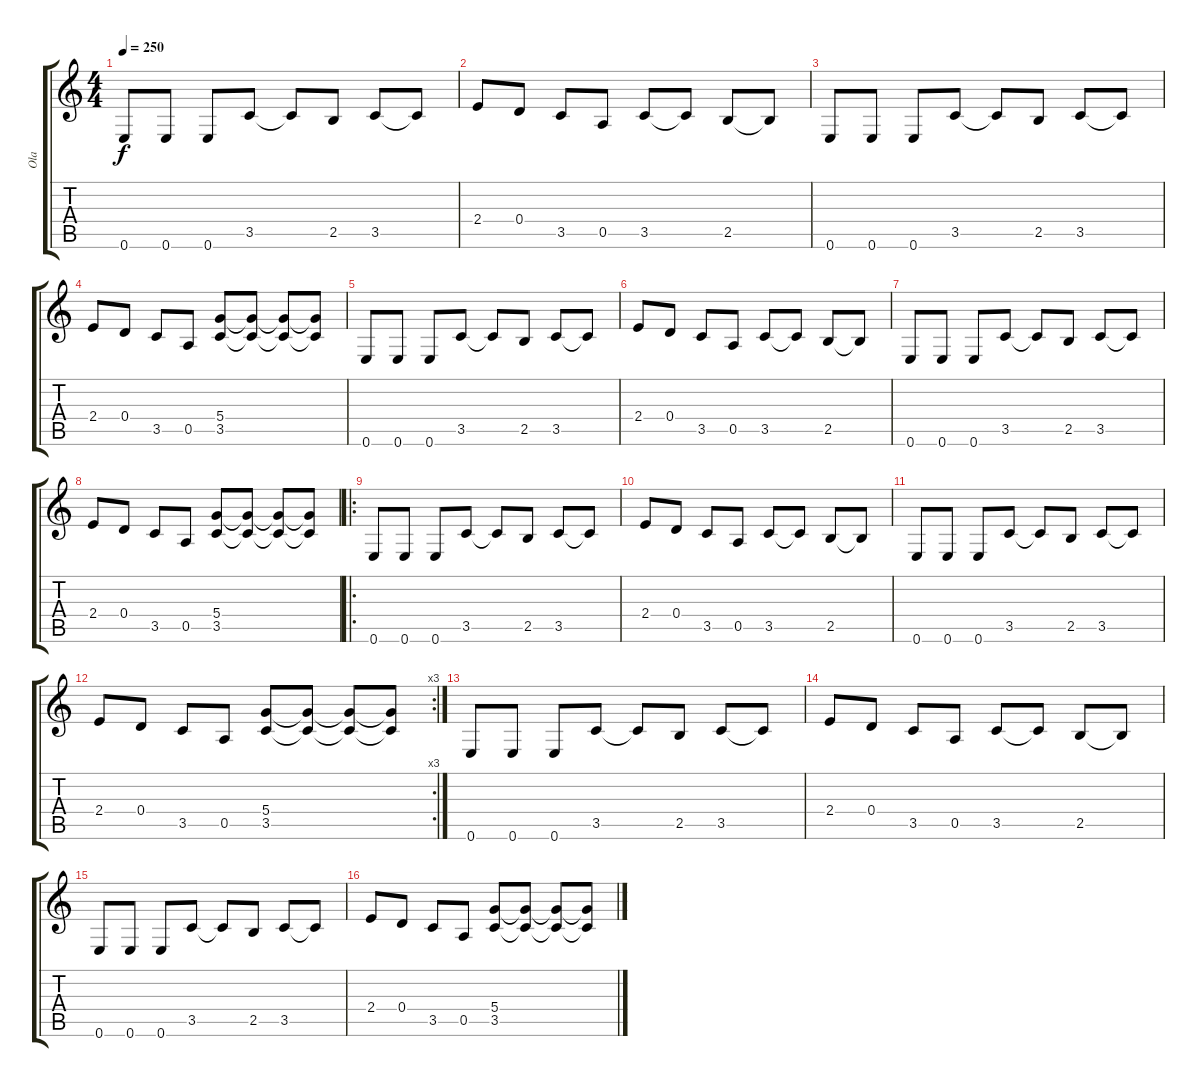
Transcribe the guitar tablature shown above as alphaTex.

\track ("Ola" "Ola") {instrument distortionguitar}
\staff {score tabs}
\tuning (E4 B3 G3 D3 A2 E2) {hide}
\ts (4 4)
\tempo 250
\clef g2
\ks c
0.6.8{dy f instrument distortionguitar} 0.6.8 0.6.8 3.5.8 3.5{t}.8 2.5.8 3.5.8 3.5{t}.8 |
2.4.8 0.4.8 3.5.8 0.5.8 3.5.8 3.5{t}.8 2.5.8 2.5{t}.8 |
0.6.8 0.6.8 0.6.8 3.5.8 3.5{t}.8 2.5.8 3.5.8 3.5{t}.8 |
2.4.8 0.4.8 3.5.8 0.5.8 (5.4 3.5).8 (5.4{t} 3.5{t}).8 (5.4{t} 3.5{t}).8 (5.4{t} 3.5{t}).8 |
0.6.8 0.6.8 0.6.8 3.5.8 3.5{t}.8 2.5.8 3.5.8 3.5{t}.8 |
2.4.8 0.4.8 3.5.8 0.5.8 3.5.8 3.5{t}.8 2.5.8 2.5{t}.8 |
0.6.8 0.6.8 0.6.8 3.5.8 3.5{t}.8 2.5.8 3.5.8 3.5{t}.8 |
2.4.8 0.4.8 3.5.8 0.5.8 (5.4 3.5).8 (5.4{t} 3.5{t}).8 (5.4{t} 3.5{t}).8 (5.4{t} 3.5{t}).8 |
\ro
0.6.8 0.6.8 0.6.8 3.5.8 3.5{t}.8 2.5.8 3.5.8 3.5{t}.8 |
2.4.8 0.4.8 3.5.8 0.5.8 3.5.8 3.5{t}.8 2.5.8 2.5{t}.8 |
0.6.8 0.6.8 0.6.8 3.5.8 3.5{t}.8 2.5.8 3.5.8 3.5{t}.8 |
\rc 3
2.4.8 0.4.8 3.5.8 0.5.8 (5.4 3.5).8 (5.4{t} 3.5{t}).8 (5.4{t} 3.5{t}).8 (5.4{t} 3.5{t}).8 |
0.6.8 0.6.8 0.6.8 3.5.8 3.5{t}.8 2.5.8 3.5.8 3.5{t}.8 |
2.4.8 0.4.8 3.5.8 0.5.8 3.5.8 3.5{t}.8 2.5.8 2.5{t}.8 |
0.6.8 0.6.8 0.6.8 3.5.8 3.5{t}.8 2.5.8 3.5.8 3.5{t}.8 |
2.4.8 0.4.8 3.5.8 0.5.8 (5.4 3.5).8 (5.4{t} 3.5{t}).8 (5.4{t} 3.5{t}).8 (5.4{t} 3.5{t}).8
